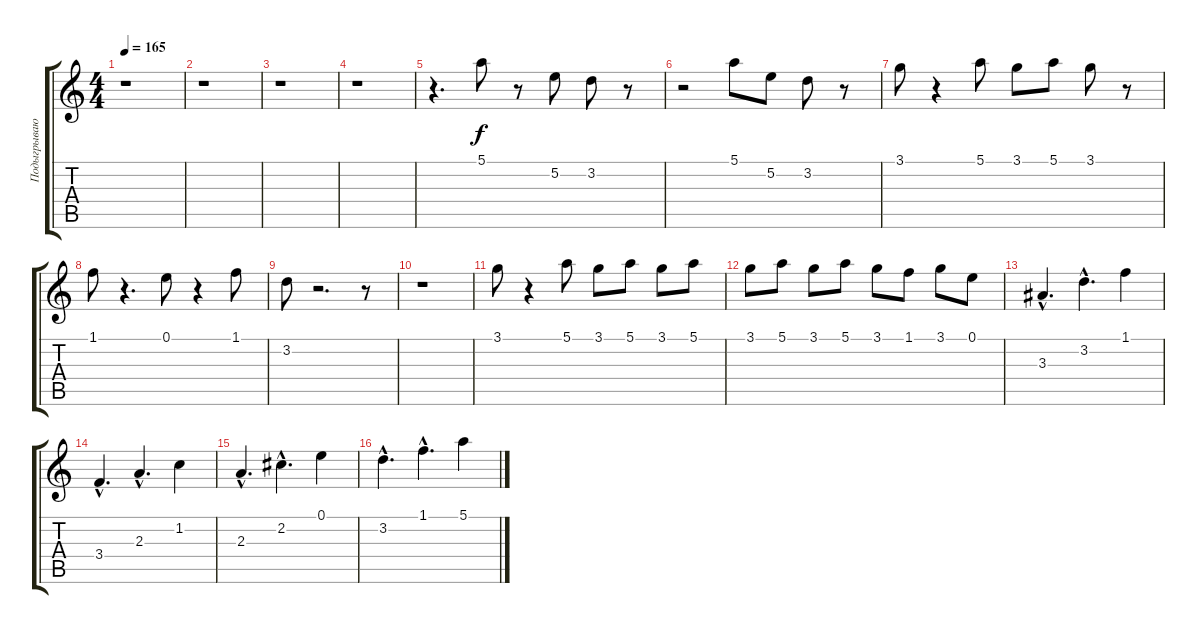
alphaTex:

\track ("Подыгрывающее соло" "Подыгрываю") {instrument electricguitarclean}
\staff {score tabs}
\tuning (E4 B3 G3 D3 A2 E2) {hide}
\ts (4 4)
\tempo 165
\clef g2
\ks c
r.1{dy f} |
r.1 |
r.1 |
r.1 |
r.4{d} 5.1.8 r.8 5.2.8 3.2.8 r.8 |
r.2 5.1.8 5.2.8 3.2.8 r.8 |
3.1.8 r.4 5.1.8 3.1.8 5.1.8 3.1.8 r.8 |
1.1.8 r.4{d} 0.1.8 r.4 1.1.8 |
3.2.8 r.2{d} r.8 |
r.1 |
3.1.8 r.4 5.1.8 3.1.8 5.1.8 3.1.8 5.1.8 |
3.1.8 5.1.8 3.1.8 5.1.8 3.1.8 1.1.8 3.1.8 0.1.8 |
3.3{hac}.4{d} 3.2{hac}.4{d} 1.1.4 |
3.4{hac}.4{d} 2.3{hac}.4{d} 1.2.4 |
2.3{hac}.4{d} 2.2{hac}.4{d} 0.1.4 |
3.2{hac}.4{d} 1.1{hac}.4{d} 5.1.4
